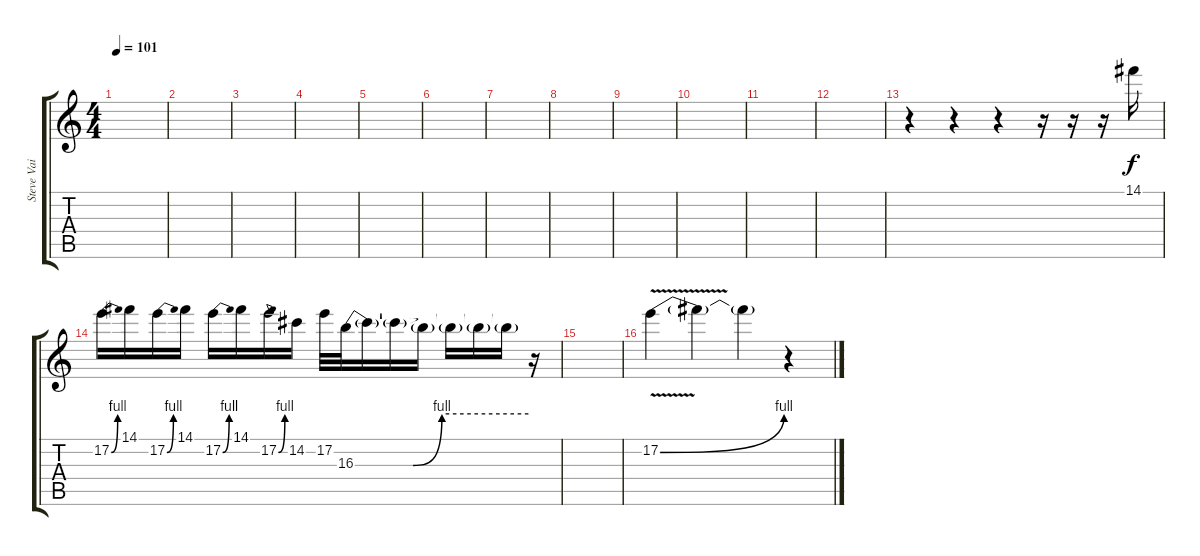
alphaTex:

\track ("Steve Vai" "Steve Vai") {instrument distortionguitar}
\staff {score tabs}
\tuning (E4 B3 G3 D3 A2 E2) {hide}
\ts (4 4)
\tempo 101
\clef g2
\ks c
|
|
|
|
|
|
|
|
|
|
|
|
r.4 r.4 r.4 r.16 r.16 r.16 14.1.16 |
17.2{be (bend 0 0 60 4)}.16 14.1.16 17.2{be (bend 0 0 60 4)}.16 14.1.16 17.2{be (bend 0 0 60 4)}.16 14.1.16 17.2{be (bend 0 0 60 4)}.16 14.2.16 17.2.32 16.3{be (custom 0 0 14 0 20 0 30 4 60 4)}.32 16.3{t}.16 16.3{t}.16 16.3{t}.16 16.3{t}.16 16.3{t}.16 16.3{t}.16 r.16 |
|
17.2{be (bend 0 0 60 4) v}.4 17.2{t}.4 17.2{t}.4 r.4
